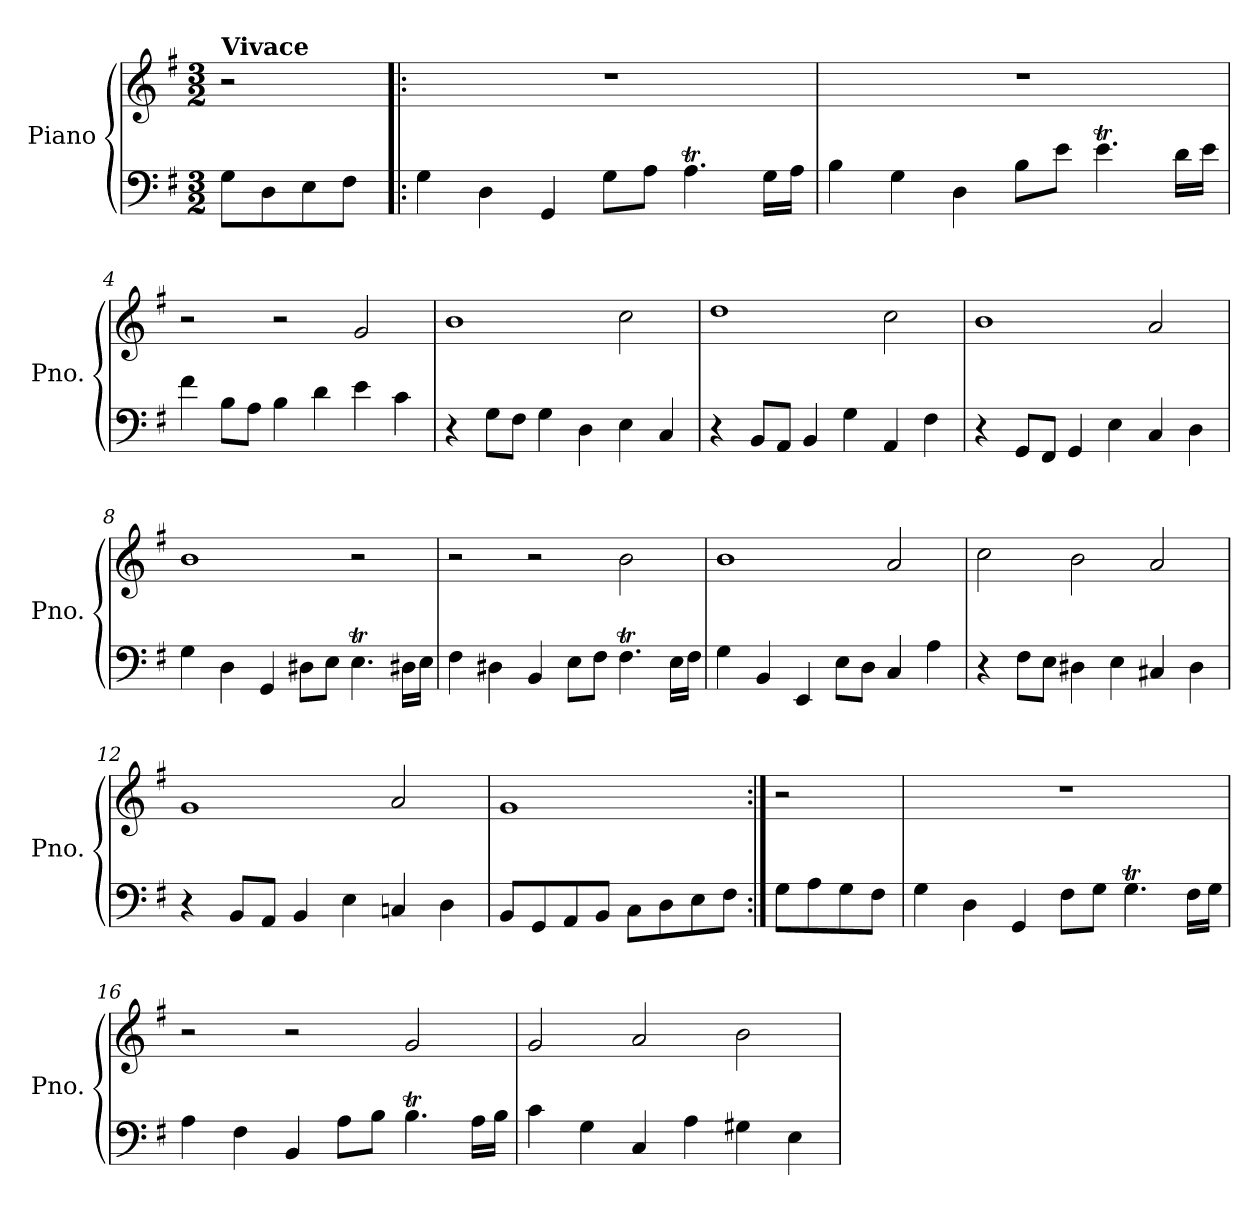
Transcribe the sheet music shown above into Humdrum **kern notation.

**kern	**kern
*part1	*part1
*staff2	*staff1
*I"Piano	*
*I'Pno.	*
*clefF4	*clefG2
*k[f#]	*k[f#]
*M3/2	*M3/2
=1	=1
!	!LO:TX:a:B:t=Vivace
8G\L	2r
8D\	.
8E\	.
8F#\J	.
=2!|:	=2!|:
4G\	1.r
4D\	.
4GG/	.
8G\L	.
8A\J	.
4.AT\	.
16G\LL	.
16A\JJ	.
=3	=3
4B\	1.r
4G\	.
4D\	.
8B\L	.
8e\J	.
4.eT\	.
16d\LL	.
16e\JJ	.
=4	=4
4f#\	2r
8B\L	.
8A\J	.
4B\	2r
4d\	.
4e\	2g/
4c\	.
=5	=5
4r	1b
8G\L	.
8F#\J	.
4G\	.
4D\	.
4E\	2cc\
4C/	.
!!LO:LB:g=z
=6	=6
4r	1dd
8BB/L	.
8AA/J	.
4BB/	.
4G\	.
4AA/	2cc\
4F#\	.
=7	=7
4r	1b
8GG/L	.
8FF#/J	.
4GG/	.
4E\	.
4C/	2a/
4D\	.
=8	=8
4G\	1b
4D\	.
4GG/	.
8D#X\L	.
8E\J	.
4.ET\	2r
16D#X\LL	.
16E\JJ	.
=9	=9
4F#\	2r
4D#X\	.
4BB/	2r
8E\L	.
8F#\J	.
4.F#t\	2b\
16E\LL	.
16F#\JJ	.
=10	=10
4G\	1b
4BB/	.
4EE/	.
8E\L	.
8D\J	.
4C/	2a/
4A\	.
!!LO:LB:g=z
=11	=11
4r	2cc\
8F#\L	.
8E\J	.
4D#X\	2b\
4E\	.
4C#X/	2a/
4D#\	.
=12	=12
4r	1g
8BB/L	.
8AA/J	.
4BB/	.
4E\	.
4Cn/	2a/
4D\	.
=13	=13
8BB/L	1g
8GG/	.
8AA/	.
8BB/J	.
8C\L	.
8D\	.
8E\	.
8F#\J	.
=14:|!	=14:|!
8G\L	2r
8A\	.
8G\	.
8F#\J	.
=15	=15
4G\	1.r
4D\	.
4GG/	.
8F#\L	.
8G\J	.
4.GT\	.
16F#\LL	.
16G\JJ	.
!!LO:LB:g=z
=16	=16
4A\	2r
4F#\	.
4BB/	2r
8A\L	.
8B\J	.
4.Bt\	2g/
16A\LL	.
16B\JJ	.
=17	=17
4c\	2g/
4G\	.
4C/	2a/
4A\	.
4G#X\	2b\
4E\	.
=	=
*-	*-
